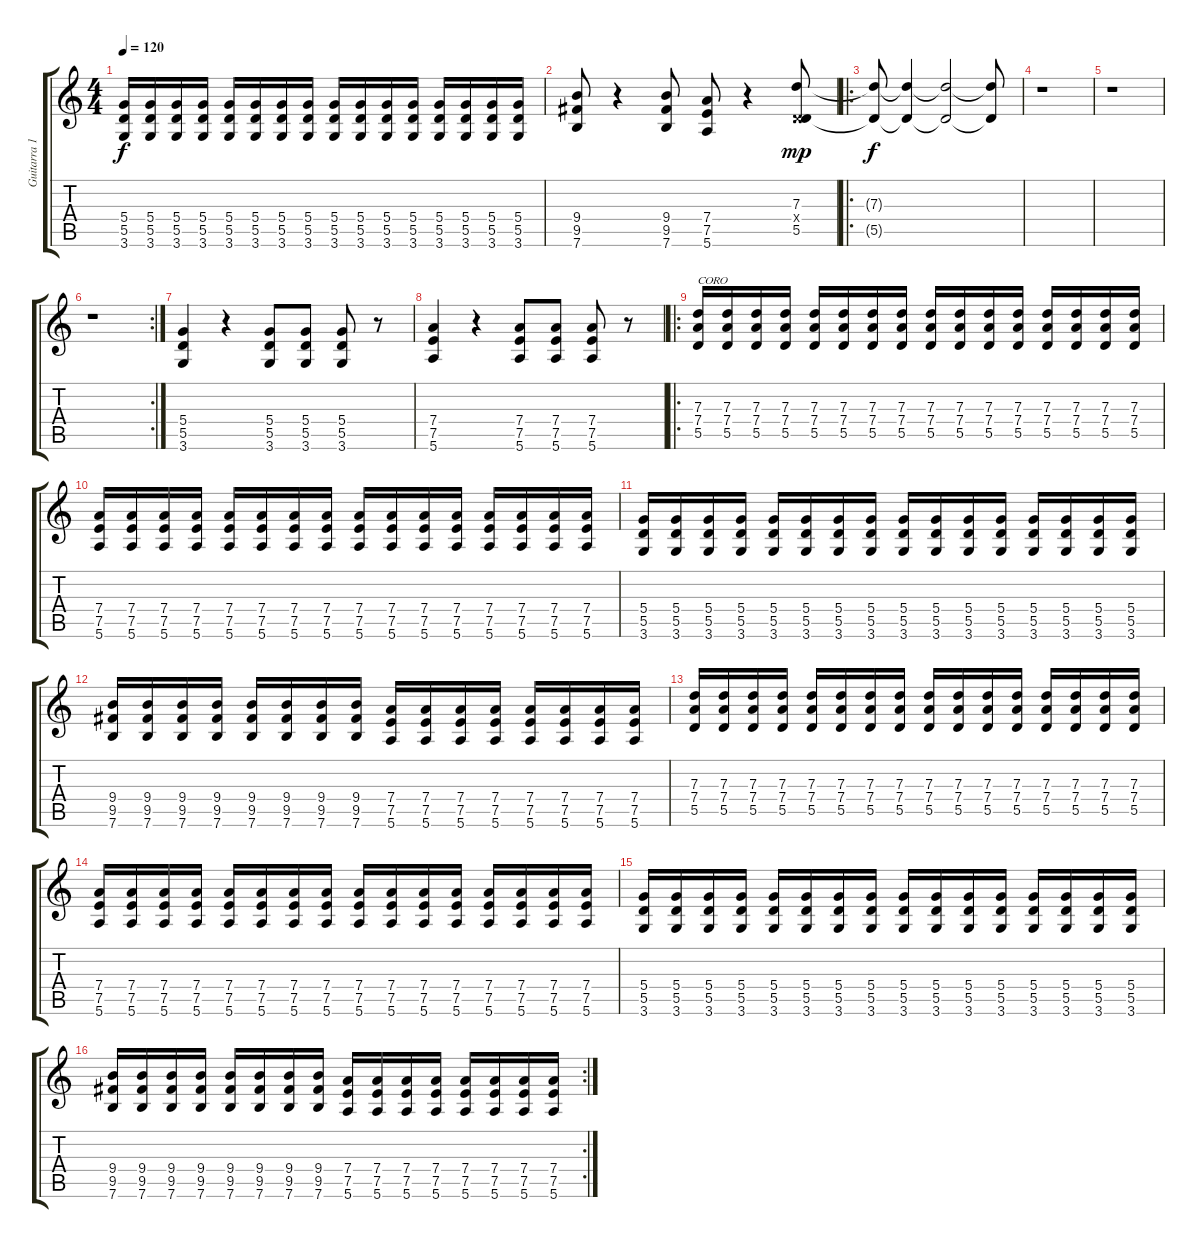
\track ("Guitarra 1" "Guitarra 1") {instrument distortionguitar}
\staff {score tabs}
\tuning (E4 B3 G3 D3 A2 E2) {hide}
\ts (4 4)
\tempo 120
\clef g2
\ks c
(5.4 5.5 3.6).16{dy f} (5.4 5.5 3.6).16 (5.4 5.5 3.6).16 (5.4 5.5 3.6).16 (5.4 5.5 3.6).16 (5.4 5.5 3.6).16 (5.4 5.5 3.6).16 (5.4 5.5 3.6).16 (5.4 5.5 3.6).16 (5.4 5.5 3.6).16 (5.4 5.5 3.6).16 (5.4 5.5 3.6).16 (5.4 5.5 3.6).16 (5.4 5.5 3.6).16 (5.4 5.5 3.6).16 (5.4 5.5 3.6).16 |
(9.4 9.5 7.6).8 r.4 (9.4 9.5 7.6).8 (7.4 7.5 5.6).8 r.4 (7.3 0.4{x} 5.5).8{dy mp} |
\ro
(7.3{t} 5.5{t}).8{dy f} (7.3{t} 5.5{t}).4 (7.3{t} 5.5{t}).2 (7.3{t} 5.5{t}).8 |
r.1 |
r.1 |
\rc 2
r.1 |
(5.4 5.5 3.6).4 r.4 (5.4 5.5 3.6).8 (5.4 5.5 3.6).8 (5.4 5.5 3.6).8 r.8 |
(7.4 7.5 5.6).4 r.4 (7.4 7.5 5.6).8 (7.4 7.5 5.6).8 (7.4 7.5 5.6).8 r.8 |
\ro
(7.3 7.4 5.5).16{txt "CORO"} (7.3 7.4 5.5).16 (7.3 7.4 5.5).16 (7.3 7.4 5.5).16 (7.3 7.4 5.5).16 (7.3 7.4 5.5).16 (7.3 7.4 5.5).16 (7.3 7.4 5.5).16 (7.3 7.4 5.5).16 (7.3 7.4 5.5).16 (7.3 7.4 5.5).16 (7.3 7.4 5.5).16 (7.3 7.4 5.5).16 (7.3 7.4 5.5).16 (7.3 7.4 5.5).16 (7.3 7.4 5.5).16 |
(7.4 7.5 5.6).16 (7.4 7.5 5.6).16 (7.4 7.5 5.6).16 (7.4 7.5 5.6).16 (7.4 7.5 5.6).16 (7.4 7.5 5.6).16 (7.4 7.5 5.6).16 (7.4 7.5 5.6).16 (7.4 7.5 5.6).16 (7.4 7.5 5.6).16 (7.4 7.5 5.6).16 (7.4 7.5 5.6).16 (7.4 7.5 5.6).16 (7.4 7.5 5.6).16 (7.4 7.5 5.6).16 (7.4 7.5 5.6).16 |
(5.4 5.5 3.6).16 (5.4 5.5 3.6).16 (5.4 5.5 3.6).16 (5.4 5.5 3.6).16 (5.4 5.5 3.6).16 (5.4 5.5 3.6).16 (5.4 5.5 3.6).16 (5.4 5.5 3.6).16 (5.4 5.5 3.6).16 (5.4 5.5 3.6).16 (5.4 5.5 3.6).16 (5.4 5.5 3.6).16 (5.4 5.5 3.6).16 (5.4 5.5 3.6).16 (5.4 5.5 3.6).16 (5.4 5.5 3.6).16 |
(9.4 9.5 7.6).16 (9.4 9.5 7.6).16 (9.4 9.5 7.6).16 (9.4 9.5 7.6).16 (9.4 9.5 7.6).16 (9.4 9.5 7.6).16 (9.4 9.5 7.6).16 (9.4 9.5 7.6).16 (7.4 7.5 5.6).16 (7.4 7.5 5.6).16 (7.4 7.5 5.6).16 (7.4 7.5 5.6).16 (7.4 7.5 5.6).16 (7.4 7.5 5.6).16 (7.4 7.5 5.6).16 (7.4 7.5 5.6).16 |
(7.3 7.4 5.5).16 (7.3 7.4 5.5).16 (7.3 7.4 5.5).16 (7.3 7.4 5.5).16 (7.3 7.4 5.5).16 (7.3 7.4 5.5).16 (7.3 7.4 5.5).16 (7.3 7.4 5.5).16 (7.3 7.4 5.5).16 (7.3 7.4 5.5).16 (7.3 7.4 5.5).16 (7.3 7.4 5.5).16 (7.3 7.4 5.5).16 (7.3 7.4 5.5).16 (7.3 7.4 5.5).16 (7.3 7.4 5.5).16 |
(7.4 7.5 5.6).16 (7.4 7.5 5.6).16 (7.4 7.5 5.6).16 (7.4 7.5 5.6).16 (7.4 7.5 5.6).16 (7.4 7.5 5.6).16 (7.4 7.5 5.6).16 (7.4 7.5 5.6).16 (7.4 7.5 5.6).16 (7.4 7.5 5.6).16 (7.4 7.5 5.6).16 (7.4 7.5 5.6).16 (7.4 7.5 5.6).16 (7.4 7.5 5.6).16 (7.4 7.5 5.6).16 (7.4 7.5 5.6).16 |
(5.4 5.5 3.6).16 (5.4 5.5 3.6).16 (5.4 5.5 3.6).16 (5.4 5.5 3.6).16 (5.4 5.5 3.6).16 (5.4 5.5 3.6).16 (5.4 5.5 3.6).16 (5.4 5.5 3.6).16 (5.4 5.5 3.6).16 (5.4 5.5 3.6).16 (5.4 5.5 3.6).16 (5.4 5.5 3.6).16 (5.4 5.5 3.6).16 (5.4 5.5 3.6).16 (5.4 5.5 3.6).16 (5.4 5.5 3.6).16 |
\rc 2
(9.4 9.5 7.6).16 (9.4 9.5 7.6).16 (9.4 9.5 7.6).16 (9.4 9.5 7.6).16 (9.4 9.5 7.6).16 (9.4 9.5 7.6).16 (9.4 9.5 7.6).16 (9.4 9.5 7.6).16 (7.4 7.5 5.6).16 (7.4 7.5 5.6).16 (7.4 7.5 5.6).16 (7.4 7.5 5.6).16 (7.4 7.5 5.6).16 (7.4 7.5 5.6).16 (7.4 7.5 5.6).16 (7.4 7.5 5.6).16
